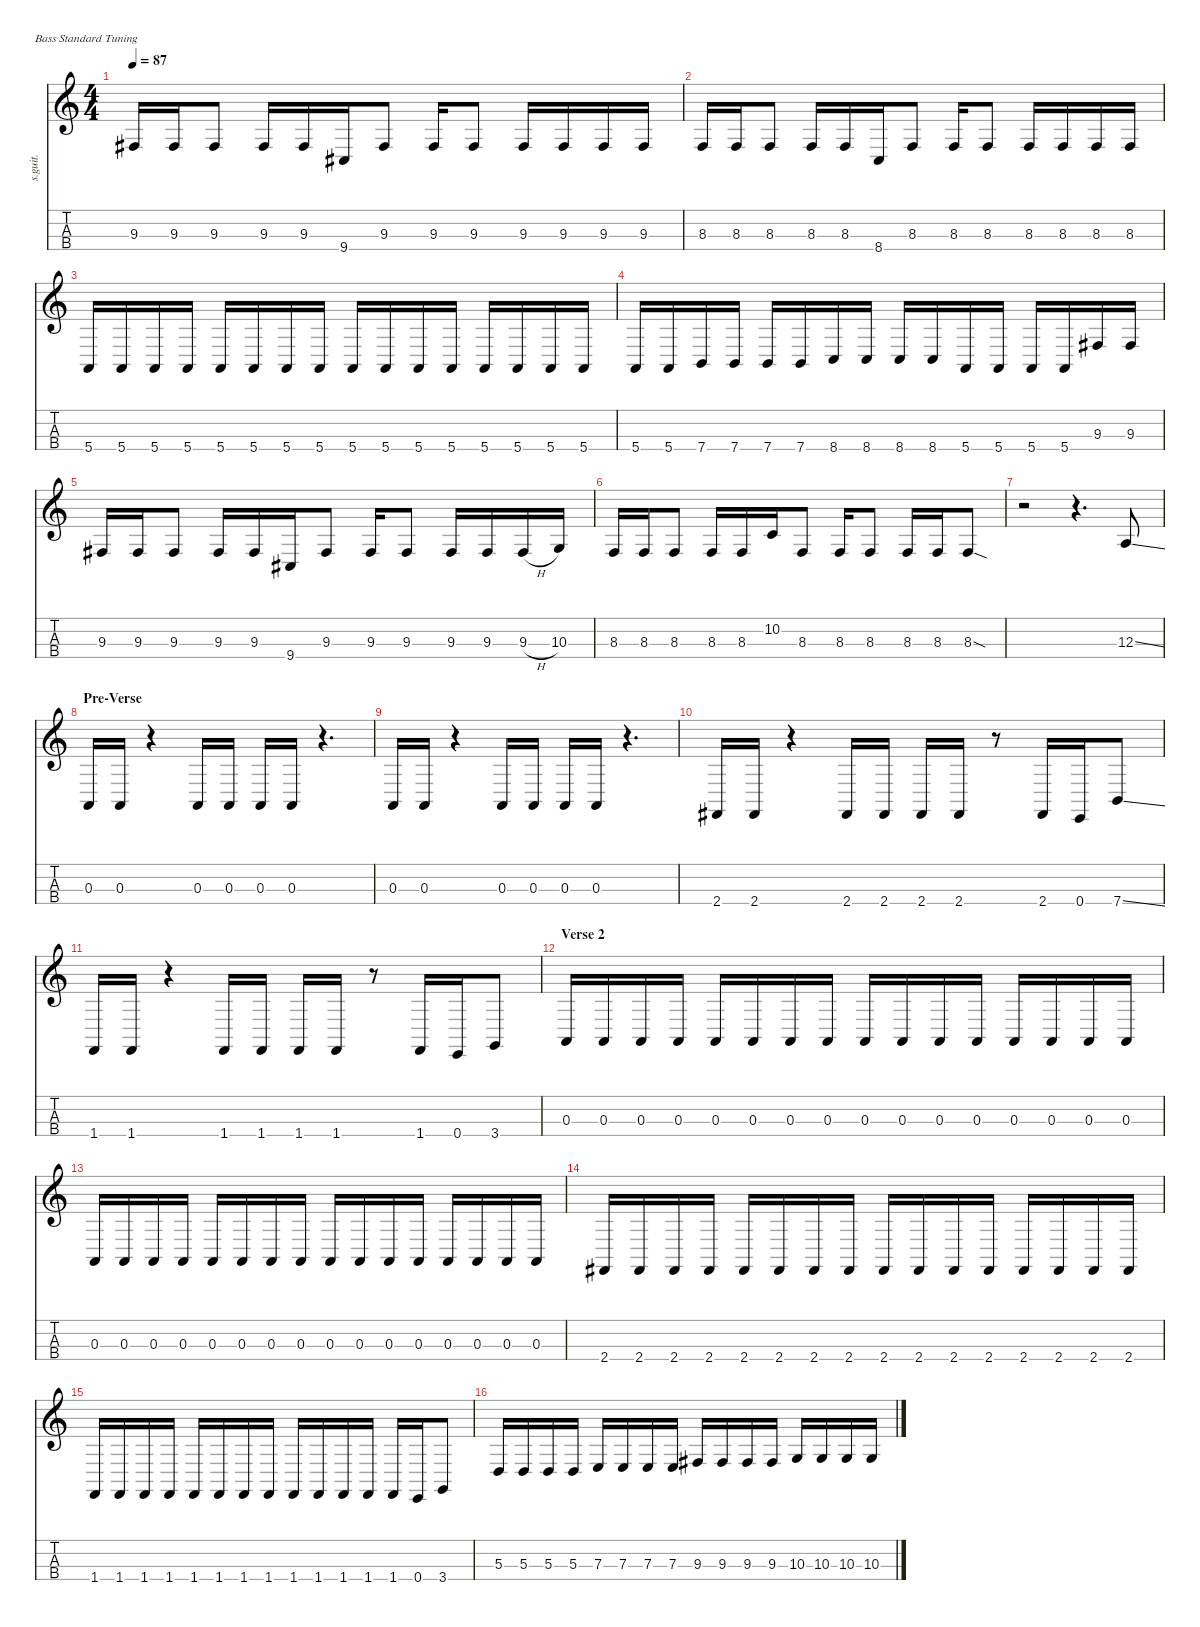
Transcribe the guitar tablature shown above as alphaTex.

\defaultSystemsLayout 4
\hideDynamics
\bracketExtendMode nobrackets
\track ("Nate Mendel (Bass)" "s.guit.") {instrument electricbasspick}
\staff {score tabs}
\tuning (G2 D2 A1 E1)
\ts (4 4)
\tempo 87
\clef g2
\ks c
9.3{acc #}.16{lyrics (0 "") lyrics (1 "") lyrics (2 "") lyrics (3 "") lyrics (4 "") dy f} 9.3{acc #}.16{lyrics (0 "") lyrics (1 "") lyrics (2 "") lyrics (3 "") lyrics (4 "")} 9.3{acc #}.8{lyrics (0 "") lyrics (1 "") lyrics (2 "") lyrics (3 "") lyrics (4 "")} 9.3{acc #}.16{lyrics (0 "") lyrics (1 "") lyrics (2 "") lyrics (3 "") lyrics (4 "")} 9.3{acc #}.16{lyrics (0 "") lyrics (1 "") lyrics (2 "") lyrics (3 "") lyrics (4 "")} 9.4{acc #}.16{lyrics (0 "") lyrics (1 "") lyrics (2 "") lyrics (3 "") lyrics (4 "")} 9.3{acc #}.8{lyrics (0 "") lyrics (1 "") lyrics (2 "") lyrics (3 "") lyrics (4 "")} 9.3{acc #}.16{lyrics (0 "") lyrics (1 "") lyrics (2 "") lyrics (3 "") lyrics (4 "")} 9.3{acc #}.8{lyrics (0 "") lyrics (1 "") lyrics (2 "") lyrics (3 "") lyrics (4 "")} 9.3{acc #}.16{lyrics (0 "") lyrics (1 "") lyrics (2 "") lyrics (3 "") lyrics (4 "")} 9.3{acc #}.16{lyrics (0 "") lyrics (1 "") lyrics (2 "") lyrics (3 "") lyrics (4 "")} 9.3{acc #}.16{lyrics (0 "") lyrics (1 "") lyrics (2 "") lyrics (3 "") lyrics (4 "")} 9.3{acc #}.16{lyrics (0 "") lyrics (1 "") lyrics (2 "") lyrics (3 "") lyrics (4 "")} |
8.3.16{lyrics (0 "") lyrics (1 "") lyrics (2 "") lyrics (3 "") lyrics (4 "")} 8.3.16{lyrics (0 "") lyrics (1 "") lyrics (2 "") lyrics (3 "") lyrics (4 "")} 8.3.8{lyrics (0 "") lyrics (1 "") lyrics (2 "") lyrics (3 "") lyrics (4 "")} 8.3.16{lyrics (0 "") lyrics (1 "") lyrics (2 "") lyrics (3 "") lyrics (4 "")} 8.3.16{lyrics (0 "") lyrics (1 "") lyrics (2 "") lyrics (3 "") lyrics (4 "")} 8.4.16{lyrics (0 "") lyrics (1 "") lyrics (2 "") lyrics (3 "") lyrics (4 "")} 8.3.8{lyrics (0 "") lyrics (1 "") lyrics (2 "") lyrics (3 "") lyrics (4 "")} 8.3.16{lyrics (0 "") lyrics (1 "") lyrics (2 "") lyrics (3 "") lyrics (4 "")} 8.3.8{lyrics (0 "") lyrics (1 "") lyrics (2 "") lyrics (3 "") lyrics (4 "")} 8.3.16{lyrics (0 "") lyrics (1 "") lyrics (2 "") lyrics (3 "") lyrics (4 "")} 8.3.16{lyrics (0 "") lyrics (1 "") lyrics (2 "") lyrics (3 "") lyrics (4 "")} 8.3.16{lyrics (0 "") lyrics (1 "") lyrics (2 "") lyrics (3 "") lyrics (4 "")} 8.3.16{lyrics (0 "") lyrics (1 "") lyrics (2 "") lyrics (3 "") lyrics (4 "")} |
5.4.16{lyrics (0 "") lyrics (1 "") lyrics (2 "") lyrics (3 "") lyrics (4 "")} 5.4.16{lyrics (0 "") lyrics (1 "") lyrics (2 "") lyrics (3 "") lyrics (4 "")} 5.4.16{lyrics (0 "") lyrics (1 "") lyrics (2 "") lyrics (3 "") lyrics (4 "")} 5.4.16{lyrics (0 "") lyrics (1 "") lyrics (2 "") lyrics (3 "") lyrics (4 "")} 5.4.16{lyrics (0 "") lyrics (1 "") lyrics (2 "") lyrics (3 "") lyrics (4 "")} 5.4.16{lyrics (0 "") lyrics (1 "") lyrics (2 "") lyrics (3 "") lyrics (4 "")} 5.4.16{lyrics (0 "") lyrics (1 "") lyrics (2 "") lyrics (3 "") lyrics (4 "")} 5.4.16{lyrics (0 "") lyrics (1 "") lyrics (2 "") lyrics (3 "") lyrics (4 "")} 5.4.16{lyrics (0 "") lyrics (1 "") lyrics (2 "") lyrics (3 "") lyrics (4 "")} 5.4.16{lyrics (0 "") lyrics (1 "") lyrics (2 "") lyrics (3 "") lyrics (4 "")} 5.4.16{lyrics (0 "") lyrics (1 "") lyrics (2 "") lyrics (3 "") lyrics (4 "")} 5.4.16{lyrics (0 "") lyrics (1 "") lyrics (2 "") lyrics (3 "") lyrics (4 "")} 5.4.16{lyrics (0 "") lyrics (1 "") lyrics (2 "") lyrics (3 "") lyrics (4 "")} 5.4.16{lyrics (0 "") lyrics (1 "") lyrics (2 "") lyrics (3 "") lyrics (4 "")} 5.4.16{lyrics (0 "") lyrics (1 "") lyrics (2 "") lyrics (3 "") lyrics (4 "")} 5.4.16{lyrics (0 "") lyrics (1 "") lyrics (2 "") lyrics (3 "") lyrics (4 "")} |
5.4.16{lyrics (0 "") lyrics (1 "") lyrics (2 "") lyrics (3 "") lyrics (4 "")} 5.4.16{lyrics (0 "") lyrics (1 "") lyrics (2 "") lyrics (3 "") lyrics (4 "")} 7.4.16{lyrics (0 "") lyrics (1 "") lyrics (2 "") lyrics (3 "") lyrics (4 "")} 7.4.16{lyrics (0 "") lyrics (1 "") lyrics (2 "") lyrics (3 "") lyrics (4 "")} 7.4.16{lyrics (0 "") lyrics (1 "") lyrics (2 "") lyrics (3 "") lyrics (4 "")} 7.4.16{lyrics (0 "") lyrics (1 "") lyrics (2 "") lyrics (3 "") lyrics (4 "")} 8.4.16{lyrics (0 "") lyrics (1 "") lyrics (2 "") lyrics (3 "") lyrics (4 "")} 8.4.16{lyrics (0 "") lyrics (1 "") lyrics (2 "") lyrics (3 "") lyrics (4 "")} 8.4.16{lyrics (0 "") lyrics (1 "") lyrics (2 "") lyrics (3 "") lyrics (4 "")} 8.4.16{lyrics (0 "") lyrics (1 "") lyrics (2 "") lyrics (3 "") lyrics (4 "")} 5.4.16{lyrics (0 "") lyrics (1 "") lyrics (2 "") lyrics (3 "") lyrics (4 "")} 5.4.16{lyrics (0 "") lyrics (1 "") lyrics (2 "") lyrics (3 "") lyrics (4 "")} 5.4.16{lyrics (0 "") lyrics (1 "") lyrics (2 "") lyrics (3 "") lyrics (4 "")} 5.4.16{lyrics (0 "") lyrics (1 "") lyrics (2 "") lyrics (3 "") lyrics (4 "")} 9.3{acc #}.16{lyrics (0 "") lyrics (1 "") lyrics (2 "") lyrics (3 "") lyrics (4 "")} 9.3{acc #}.16{lyrics (0 "") lyrics (1 "") lyrics (2 "") lyrics (3 "") lyrics (4 "")} |
9.3{acc #}.16{lyrics (0 "") lyrics (1 "") lyrics (2 "") lyrics (3 "") lyrics (4 "")} 9.3{acc #}.16{lyrics (0 "") lyrics (1 "") lyrics (2 "") lyrics (3 "") lyrics (4 "")} 9.3{acc #}.8{lyrics (0 "") lyrics (1 "") lyrics (2 "") lyrics (3 "") lyrics (4 "")} 9.3{acc #}.16{lyrics (0 "") lyrics (1 "") lyrics (2 "") lyrics (3 "") lyrics (4 "")} 9.3{acc #}.16{lyrics (0 "") lyrics (1 "") lyrics (2 "") lyrics (3 "") lyrics (4 "")} 9.4{acc #}.16{lyrics (0 "") lyrics (1 "") lyrics (2 "") lyrics (3 "") lyrics (4 "")} 9.3{acc #}.8{lyrics (0 "") lyrics (1 "") lyrics (2 "") lyrics (3 "") lyrics (4 "")} 9.3{acc #}.16{lyrics (0 "") lyrics (1 "") lyrics (2 "") lyrics (3 "") lyrics (4 "")} 9.3{acc #}.8{lyrics (0 "") lyrics (1 "") lyrics (2 "") lyrics (3 "") lyrics (4 "")} 9.3{acc #}.16{lyrics (0 "") lyrics (1 "") lyrics (2 "") lyrics (3 "") lyrics (4 "")} 9.3{acc #}.16{lyrics (0 "") lyrics (1 "") lyrics (2 "") lyrics (3 "") lyrics (4 "")} 9.3{h acc #}.16{lyrics (0 "") lyrics (1 "") lyrics (2 "") lyrics (3 "") lyrics (4 "")} 10.3.16{lyrics (0 "") lyrics (1 "") lyrics (2 "") lyrics (3 "") lyrics (4 "")} |
8.3.16{lyrics (0 "") lyrics (1 "") lyrics (2 "") lyrics (3 "") lyrics (4 "")} 8.3.16{lyrics (0 "") lyrics (1 "") lyrics (2 "") lyrics (3 "") lyrics (4 "")} 8.3.8{lyrics (0 "") lyrics (1 "") lyrics (2 "") lyrics (3 "") lyrics (4 "")} 8.3.16{lyrics (0 "") lyrics (1 "") lyrics (2 "") lyrics (3 "") lyrics (4 "")} 8.3.16{lyrics (0 "") lyrics (1 "") lyrics (2 "") lyrics (3 "") lyrics (4 "")} 10.2.16{lyrics (0 "") lyrics (1 "") lyrics (2 "") lyrics (3 "") lyrics (4 "")} 8.3.8{lyrics (0 "") lyrics (1 "") lyrics (2 "") lyrics (3 "") lyrics (4 "")} 8.3.16{lyrics (0 "") lyrics (1 "") lyrics (2 "") lyrics (3 "") lyrics (4 "")} 8.3.8{lyrics (0 "") lyrics (1 "") lyrics (2 "") lyrics (3 "") lyrics (4 "")} 8.3.16{lyrics (0 "") lyrics (1 "") lyrics (2 "") lyrics (3 "") lyrics (4 "")} 8.3.16{lyrics (0 "") lyrics (1 "") lyrics (2 "") lyrics (3 "") lyrics (4 "")} 8.3{sod}.8{lyrics (0 "") lyrics (1 "") lyrics (2 "") lyrics (3 "") lyrics (4 "")} |
r.2 r.4{d} 12.3{ss}.8{lyrics (0 "") lyrics (1 "") lyrics (2 "") lyrics (3 "") lyrics (4 "")} |
\section ("" "Pre-Verse")
0.3.16{lyrics (0 "") lyrics (1 "") lyrics (2 "") lyrics (3 "") lyrics (4 "")} 0.3.16{lyrics (0 "") lyrics (1 "") lyrics (2 "") lyrics (3 "") lyrics (4 "")} r.4 0.3.16{lyrics (0 "") lyrics (1 "") lyrics (2 "") lyrics (3 "") lyrics (4 "")} 0.3.16{lyrics (0 "") lyrics (1 "") lyrics (2 "") lyrics (3 "") lyrics (4 "")} 0.3.16{lyrics (0 "") lyrics (1 "") lyrics (2 "") lyrics (3 "") lyrics (4 "")} 0.3.16{lyrics (0 "") lyrics (1 "") lyrics (2 "") lyrics (3 "") lyrics (4 "")} r.4{d} |
0.3.16{lyrics (0 "") lyrics (1 "") lyrics (2 "") lyrics (3 "") lyrics (4 "")} 0.3.16{lyrics (0 "") lyrics (1 "") lyrics (2 "") lyrics (3 "") lyrics (4 "")} r.4 0.3.16{lyrics (0 "") lyrics (1 "") lyrics (2 "") lyrics (3 "") lyrics (4 "")} 0.3.16{lyrics (0 "") lyrics (1 "") lyrics (2 "") lyrics (3 "") lyrics (4 "")} 0.3.16{lyrics (0 "") lyrics (1 "") lyrics (2 "") lyrics (3 "") lyrics (4 "")} 0.3.16{lyrics (0 "") lyrics (1 "") lyrics (2 "") lyrics (3 "") lyrics (4 "")} r.4{d} |
2.4{acc #}.16{lyrics (0 "") lyrics (1 "") lyrics (2 "") lyrics (3 "") lyrics (4 "")} 2.4{acc #}.16{lyrics (0 "") lyrics (1 "") lyrics (2 "") lyrics (3 "") lyrics (4 "")} r.4 2.4{acc #}.16{lyrics (0 "") lyrics (1 "") lyrics (2 "") lyrics (3 "") lyrics (4 "")} 2.4{acc #}.16{lyrics (0 "") lyrics (1 "") lyrics (2 "") lyrics (3 "") lyrics (4 "")} 2.4{acc #}.16{lyrics (0 "") lyrics (1 "") lyrics (2 "") lyrics (3 "") lyrics (4 "")} 2.4{acc #}.16{lyrics (0 "") lyrics (1 "") lyrics (2 "") lyrics (3 "") lyrics (4 "")} r.8 2.4{acc #}.16{lyrics (0 "") lyrics (1 "") lyrics (2 "") lyrics (3 "") lyrics (4 "")} 0.4.16{lyrics (0 "") lyrics (1 "") lyrics (2 "") lyrics (3 "") lyrics (4 "")} 7.4{ss}.8{lyrics (0 "") lyrics (1 "") lyrics (2 "") lyrics (3 "") lyrics (4 "")} |
1.4.16{lyrics (0 "") lyrics (1 "") lyrics (2 "") lyrics (3 "") lyrics (4 "")} 1.4.16{lyrics (0 "") lyrics (1 "") lyrics (2 "") lyrics (3 "") lyrics (4 "")} r.4 1.4.16{lyrics (0 "") lyrics (1 "") lyrics (2 "") lyrics (3 "") lyrics (4 "")} 1.4.16{lyrics (0 "") lyrics (1 "") lyrics (2 "") lyrics (3 "") lyrics (4 "")} 1.4.16{lyrics (0 "") lyrics (1 "") lyrics (2 "") lyrics (3 "") lyrics (4 "")} 1.4.16{lyrics (0 "") lyrics (1 "") lyrics (2 "") lyrics (3 "") lyrics (4 "")} r.8 1.4.16{lyrics (0 "") lyrics (1 "") lyrics (2 "") lyrics (3 "") lyrics (4 "")} 0.4.16{lyrics (0 "") lyrics (1 "") lyrics (2 "") lyrics (3 "") lyrics (4 "")} 3.4.8{lyrics (0 "") lyrics (1 "") lyrics (2 "") lyrics (3 "") lyrics (4 "")} |
\section ("" "Verse 2")
0.3.16{lyrics (0 "") lyrics (1 "") lyrics (2 "") lyrics (3 "") lyrics (4 "")} 0.3.16{lyrics (0 "") lyrics (1 "") lyrics (2 "") lyrics (3 "") lyrics (4 "")} 0.3.16{lyrics (0 "") lyrics (1 "") lyrics (2 "") lyrics (3 "") lyrics (4 "")} 0.3.16{lyrics (0 "") lyrics (1 "") lyrics (2 "") lyrics (3 "") lyrics (4 "")} 0.3.16{lyrics (0 "") lyrics (1 "") lyrics (2 "") lyrics (3 "") lyrics (4 "")} 0.3.16{lyrics (0 "") lyrics (1 "") lyrics (2 "") lyrics (3 "") lyrics (4 "")} 0.3.16{lyrics (0 "") lyrics (1 "") lyrics (2 "") lyrics (3 "") lyrics (4 "")} 0.3.16{lyrics (0 "") lyrics (1 "") lyrics (2 "") lyrics (3 "") lyrics (4 "")} 0.3.16{lyrics (0 "") lyrics (1 "") lyrics (2 "") lyrics (3 "") lyrics (4 "")} 0.3.16{lyrics (0 "") lyrics (1 "") lyrics (2 "") lyrics (3 "") lyrics (4 "")} 0.3.16{lyrics (0 "") lyrics (1 "") lyrics (2 "") lyrics (3 "") lyrics (4 "")} 0.3.16{lyrics (0 "") lyrics (1 "") lyrics (2 "") lyrics (3 "") lyrics (4 "")} 0.3.16{lyrics (0 "") lyrics (1 "") lyrics (2 "") lyrics (3 "") lyrics (4 "")} 0.3.16{lyrics (0 "") lyrics (1 "") lyrics (2 "") lyrics (3 "") lyrics (4 "")} 0.3.16{lyrics (0 "") lyrics (1 "") lyrics (2 "") lyrics (3 "") lyrics (4 "")} 0.3.16{lyrics (0 "") lyrics (1 "") lyrics (2 "") lyrics (3 "") lyrics (4 "")} |
0.3.16{lyrics (0 "") lyrics (1 "") lyrics (2 "") lyrics (3 "") lyrics (4 "")} 0.3.16{lyrics (0 "") lyrics (1 "") lyrics (2 "") lyrics (3 "") lyrics (4 "")} 0.3.16{lyrics (0 "") lyrics (1 "") lyrics (2 "") lyrics (3 "") lyrics (4 "")} 0.3.16{lyrics (0 "") lyrics (1 "") lyrics (2 "") lyrics (3 "") lyrics (4 "")} 0.3.16{lyrics (0 "") lyrics (1 "") lyrics (2 "") lyrics (3 "") lyrics (4 "")} 0.3.16{lyrics (0 "") lyrics (1 "") lyrics (2 "") lyrics (3 "") lyrics (4 "")} 0.3.16{lyrics (0 "") lyrics (1 "") lyrics (2 "") lyrics (3 "") lyrics (4 "")} 0.3.16{lyrics (0 "") lyrics (1 "") lyrics (2 "") lyrics (3 "") lyrics (4 "")} 0.3.16{lyrics (0 "") lyrics (1 "") lyrics (2 "") lyrics (3 "") lyrics (4 "")} 0.3.16{lyrics (0 "") lyrics (1 "") lyrics (2 "") lyrics (3 "") lyrics (4 "")} 0.3.16{lyrics (0 "") lyrics (1 "") lyrics (2 "") lyrics (3 "") lyrics (4 "")} 0.3.16{lyrics (0 "") lyrics (1 "") lyrics (2 "") lyrics (3 "") lyrics (4 "")} 0.3.16{lyrics (0 "") lyrics (1 "") lyrics (2 "") lyrics (3 "") lyrics (4 "")} 0.3.16{lyrics (0 "") lyrics (1 "") lyrics (2 "") lyrics (3 "") lyrics (4 "")} 0.3.16{lyrics (0 "") lyrics (1 "") lyrics (2 "") lyrics (3 "") lyrics (4 "")} 0.3.16{lyrics (0 "") lyrics (1 "") lyrics (2 "") lyrics (3 "") lyrics (4 "")} |
2.4{acc #}.16{lyrics (0 "") lyrics (1 "") lyrics (2 "") lyrics (3 "") lyrics (4 "")} 2.4{acc #}.16{lyrics (0 "") lyrics (1 "") lyrics (2 "") lyrics (3 "") lyrics (4 "")} 2.4{acc #}.16{lyrics (0 "") lyrics (1 "") lyrics (2 "") lyrics (3 "") lyrics (4 "")} 2.4{acc #}.16{lyrics (0 "") lyrics (1 "") lyrics (2 "") lyrics (3 "") lyrics (4 "")} 2.4{acc #}.16{lyrics (0 "") lyrics (1 "") lyrics (2 "") lyrics (3 "") lyrics (4 "")} 2.4{acc #}.16{lyrics (0 "") lyrics (1 "") lyrics (2 "") lyrics (3 "") lyrics (4 "")} 2.4{acc #}.16{lyrics (0 "") lyrics (1 "") lyrics (2 "") lyrics (3 "") lyrics (4 "")} 2.4{acc #}.16{lyrics (0 "") lyrics (1 "") lyrics (2 "") lyrics (3 "") lyrics (4 "")} 2.4{acc #}.16{lyrics (0 "") lyrics (1 "") lyrics (2 "") lyrics (3 "") lyrics (4 "")} 2.4{acc #}.16{lyrics (0 "") lyrics (1 "") lyrics (2 "") lyrics (3 "") lyrics (4 "")} 2.4{acc #}.16{lyrics (0 "") lyrics (1 "") lyrics (2 "") lyrics (3 "") lyrics (4 "")} 2.4{acc #}.16{lyrics (0 "") lyrics (1 "") lyrics (2 "") lyrics (3 "") lyrics (4 "")} 2.4{acc #}.16{lyrics (0 "") lyrics (1 "") lyrics (2 "") lyrics (3 "") lyrics (4 "")} 2.4{acc #}.16{lyrics (0 "") lyrics (1 "") lyrics (2 "") lyrics (3 "") lyrics (4 "")} 2.4{acc #}.16{lyrics (0 "") lyrics (1 "") lyrics (2 "") lyrics (3 "") lyrics (4 "")} 2.4{acc #}.16{lyrics (0 "") lyrics (1 "") lyrics (2 "") lyrics (3 "") lyrics (4 "")} |
1.4.16{lyrics (0 "") lyrics (1 "") lyrics (2 "") lyrics (3 "") lyrics (4 "")} 1.4.16{lyrics (0 "") lyrics (1 "") lyrics (2 "") lyrics (3 "") lyrics (4 "")} 1.4.16{lyrics (0 "") lyrics (1 "") lyrics (2 "") lyrics (3 "") lyrics (4 "")} 1.4.16{lyrics (0 "") lyrics (1 "") lyrics (2 "") lyrics (3 "") lyrics (4 "")} 1.4.16{lyrics (0 "") lyrics (1 "") lyrics (2 "") lyrics (3 "") lyrics (4 "")} 1.4.16{lyrics (0 "") lyrics (1 "") lyrics (2 "") lyrics (3 "") lyrics (4 "")} 1.4.16{lyrics (0 "") lyrics (1 "") lyrics (2 "") lyrics (3 "") lyrics (4 "")} 1.4.16{lyrics (0 "") lyrics (1 "") lyrics (2 "") lyrics (3 "") lyrics (4 "")} 1.4.16{lyrics (0 "") lyrics (1 "") lyrics (2 "") lyrics (3 "") lyrics (4 "")} 1.4.16{lyrics (0 "") lyrics (1 "") lyrics (2 "") lyrics (3 "") lyrics (4 "")} 1.4.16{lyrics (0 "") lyrics (1 "") lyrics (2 "") lyrics (3 "") lyrics (4 "")} 1.4.16{lyrics (0 "") lyrics (1 "") lyrics (2 "") lyrics (3 "") lyrics (4 "")} 1.4.16{lyrics (0 "") lyrics (1 "") lyrics (2 "") lyrics (3 "") lyrics (4 "")} 0.4.16{lyrics (0 "") lyrics (1 "") lyrics (2 "") lyrics (3 "") lyrics (4 "")} 3.4.8{lyrics (0 "") lyrics (1 "") lyrics (2 "") lyrics (3 "") lyrics (4 "")} |
5.3.16{lyrics (0 "") lyrics (1 "") lyrics (2 "") lyrics (3 "") lyrics (4 "")} 5.3.16{lyrics (0 "") lyrics (1 "") lyrics (2 "") lyrics (3 "") lyrics (4 "")} 5.3.16{lyrics (0 "") lyrics (1 "") lyrics (2 "") lyrics (3 "") lyrics (4 "")} 5.3.16{lyrics (0 "") lyrics (1 "") lyrics (2 "") lyrics (3 "") lyrics (4 "")} 7.3.16{lyrics (0 "") lyrics (1 "") lyrics (2 "") lyrics (3 "") lyrics (4 "")} 7.3.16{lyrics (0 "") lyrics (1 "") lyrics (2 "") lyrics (3 "") lyrics (4 "")} 7.3.16{lyrics (0 "") lyrics (1 "") lyrics (2 "") lyrics (3 "") lyrics (4 "")} 7.3.16{lyrics (0 "") lyrics (1 "") lyrics (2 "") lyrics (3 "") lyrics (4 "")} 9.3{acc #}.16{lyrics (0 "") lyrics (1 "") lyrics (2 "") lyrics (3 "") lyrics (4 "")} 9.3{acc #}.16{lyrics (0 "") lyrics (1 "") lyrics (2 "") lyrics (3 "") lyrics (4 "")} 9.3{acc #}.16{lyrics (0 "") lyrics (1 "") lyrics (2 "") lyrics (3 "") lyrics (4 "")} 9.3{acc #}.16{lyrics (0 "") lyrics (1 "") lyrics (2 "") lyrics (3 "") lyrics (4 "")} 10.3.16{lyrics (0 "") lyrics (1 "") lyrics (2 "") lyrics (3 "") lyrics (4 "")} 10.3.16{lyrics (0 "") lyrics (1 "") lyrics (2 "") lyrics (3 "") lyrics (4 "")} 10.3.16{lyrics (0 "") lyrics (1 "") lyrics (2 "") lyrics (3 "") lyrics (4 "")} 10.3.16{lyrics (0 "") lyrics (1 "") lyrics (2 "") lyrics (3 "") lyrics (4 "")}
